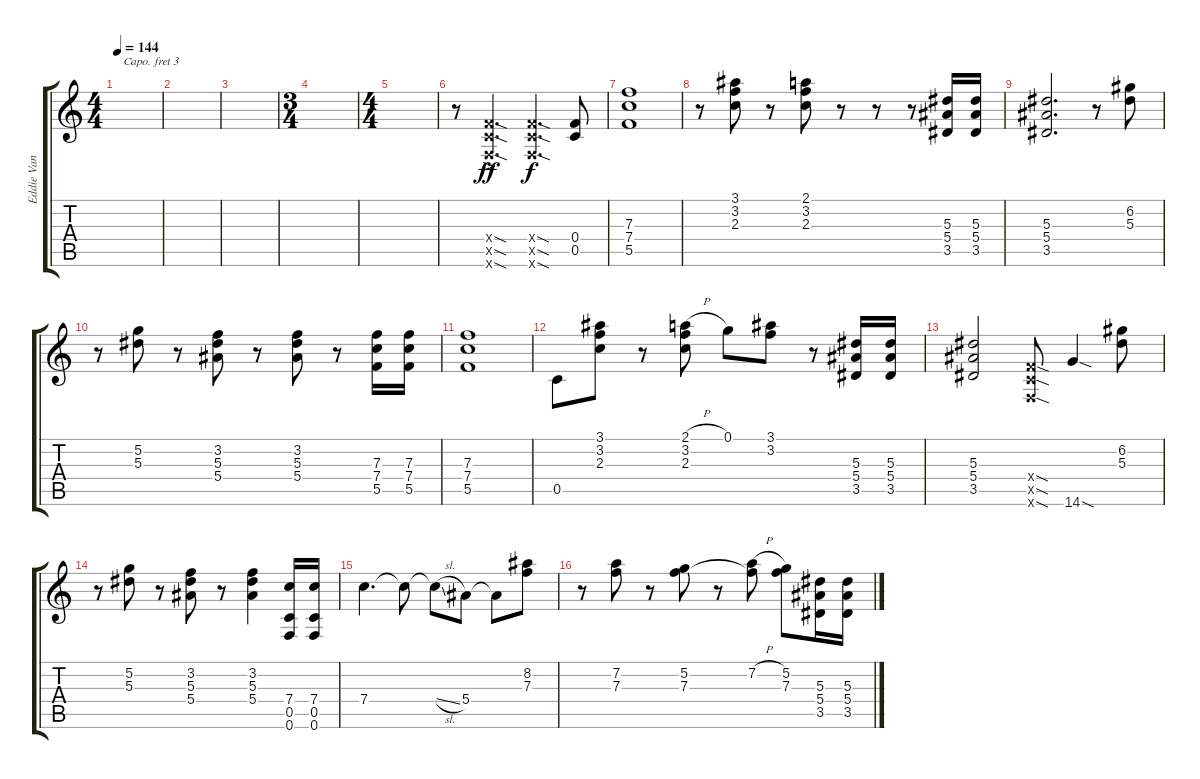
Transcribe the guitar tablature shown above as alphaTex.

\track ("Eddie Van Halen (Slide & Overdub)" "Eddie Van ") {instrument overdrivenguitar}
\staff {score tabs}
\capo 3
\tuning (E4 B3 G3 D3 A2 D2) {hide}
\ts (4 4)
\tempo 144
\clef g2
\ks c
|
|
|
\ts (3 4)
|
\ts (4 4)
|
r.8 (0.4{sod ac x} 0.5{sod ac x} 0.6{sod ac x}).4{d dy ff} (0.4{sod x} 0.5{sod x} 0.6{sod x}).4{d dy f} (0.4 0.5).8 |
(7.3 7.4 5.5).1 |
r.8 (3.1 3.2 2.3).8 r.8 (2.1 3.2 2.3).8 r.8 r.8 r.8 (5.3 5.4 3.5).16 (5.3 5.4 3.5).16 |
(5.3 5.4 3.5).2{d} r.8 (6.2 5.3).8 |
r.8 (5.2 5.3).8 r.8 (3.2 5.3 5.4).8 r.8 (3.2 5.3 5.4).8 r.8 (7.3 7.4 5.5).16 (7.3 7.4 5.5).16 |
(7.3 7.4 5.5).1 |
0.5.8 (3.1 3.2 2.3).8 r.8 (2.1{h} 3.2 2.3).8 0.1.8 (3.1 3.2).8 r.8 (5.3 5.4 3.5).16 (5.3 5.4 3.5).16 |
(5.3 5.4 3.5).2 (0.4{sod x} 0.5{sod x} 0.6{sod x}).8 14.6{sod}.4 (6.2 5.3).8 |
r.8 (5.2 5.3).8 r.8 (3.2 5.3 5.4).8 r.8 (3.2 5.3 5.4).4 (7.4 0.5 0.6).16 (7.4 0.5 0.6).16 |
7.4.4{d} 7.4{t}.8 7.4{sl t}.8 5.4.8 5.4{t}.8 (8.2 7.3).8 |
r.8 (7.2 7.3).8 r.8 (5.2 7.3).8 r.8 (7.2{h} 7.3{t}).8 (5.2 7.3).8 (5.3 5.4 3.5).16 (5.3 5.4 3.5).16
